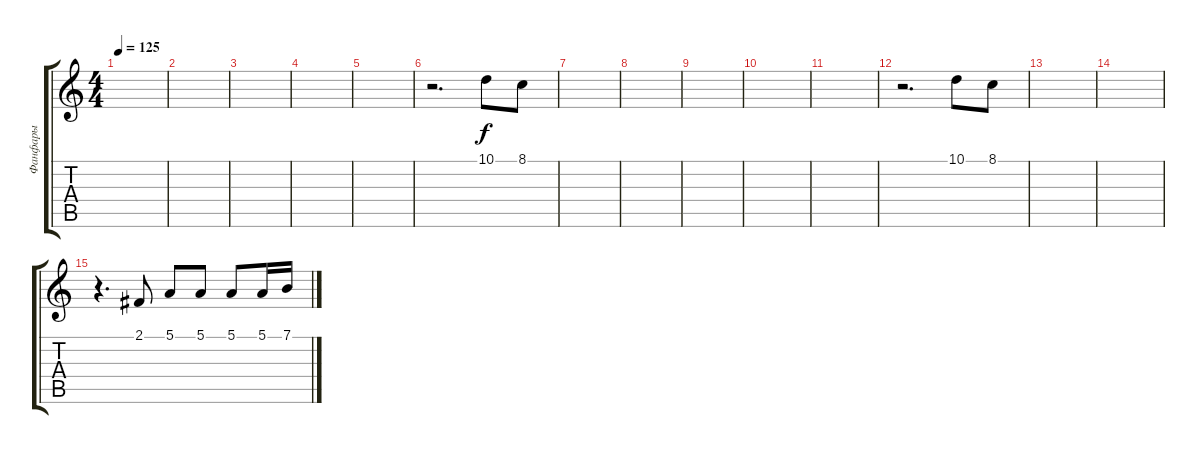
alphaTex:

\track ("Фанфары" "Фанфары") {instrument brasssection}
\staff {score tabs}
\tuning (E4 B3 G3 D3 A2 E2) {hide}
\ts (4 4)
\tempo 125
\clef g2
\ks c
|
|
|
|
|
r.2{d} 10.1.8 8.1.8 |
|
|
|
|
|
r.2{d} 10.1.8 8.1.8 |
|
|
r.4{d} 2.1.8 5.1.8 5.1.8 5.1.8 5.1.16 7.1.16
